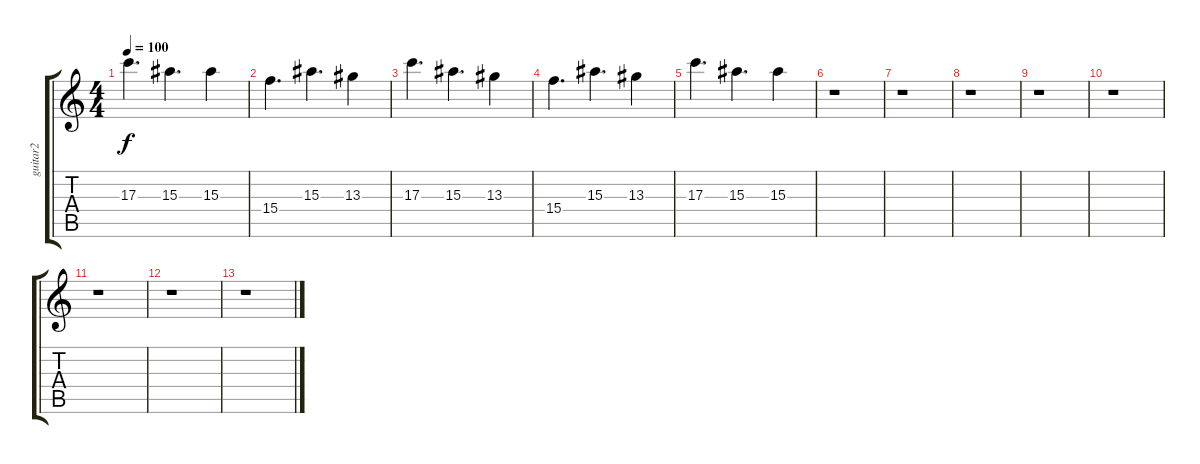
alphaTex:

\track ("guitar2" "guitar2") {instrument distortionguitar}
\staff {score tabs}
\tuning (E4 B3 G3 D3 A2 E2) {hide}
\ts (4 4)
\tempo 100
\clef g2
\ks c
17.3.4{d dy f} 15.3.4{d} 15.3.4 |
15.4.4{d} 15.3.4{d} 13.3.4 |
17.3.4{d} 15.3.4{d} 13.3.4 |
15.4.4{d} 15.3.4{d} 13.3.4 |
17.3.4{d} 15.3.4{d} 15.3.4 |
r.1 |
r.1 |
r.1 |
r.1 |
r.1 |
r.1 |
r.1 |
r.1
